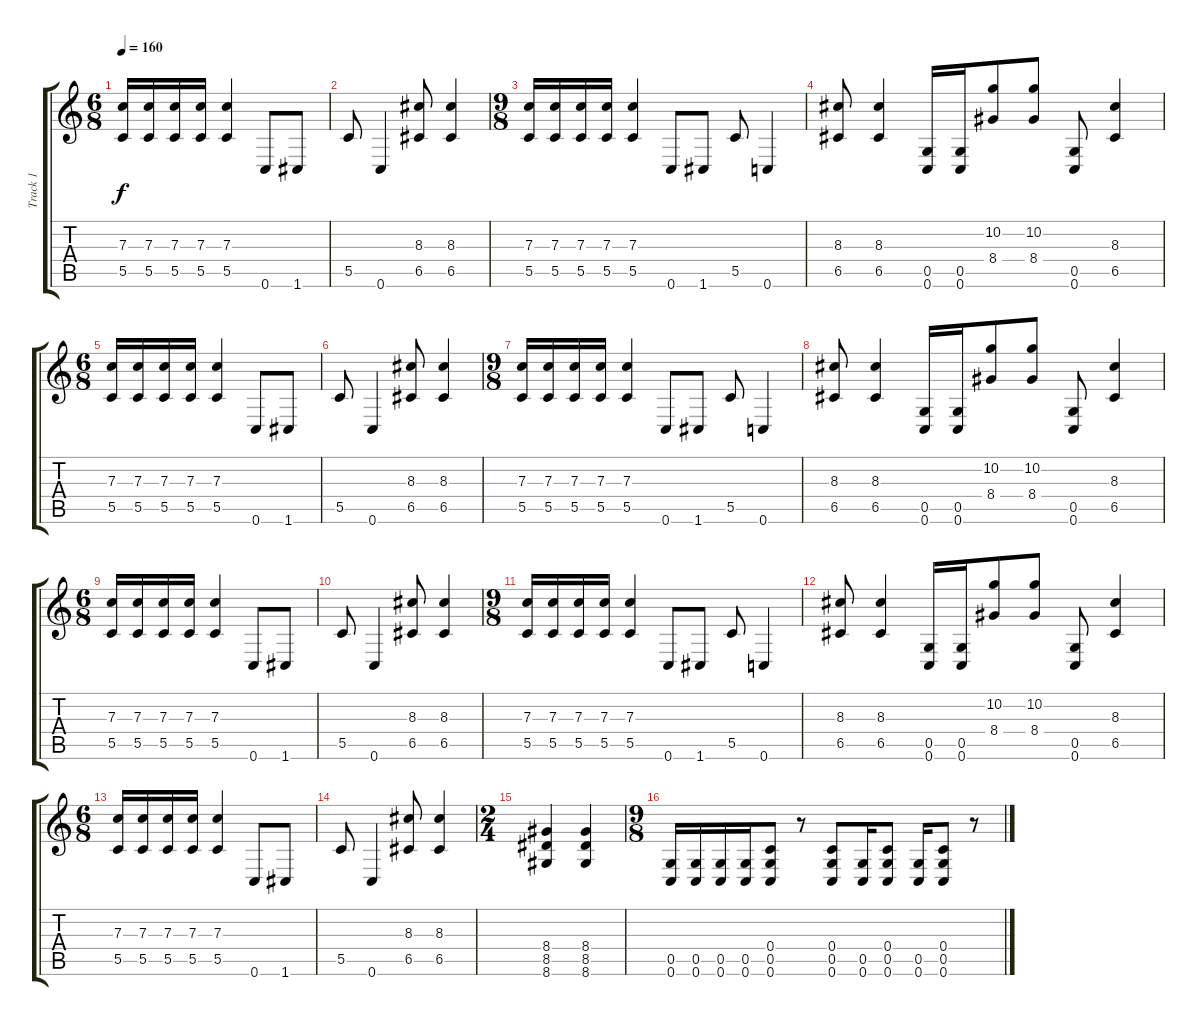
\track ("Track 1" "Track 1") {instrument distortionguitar}
\staff {score tabs}
\tuning (D4 A3 F3 C3 G2 C2) {hide}
\ts (6 8)
\tempo 160
\clef g2
\ks c
(7.3 5.5).16{dy f} (7.3 5.5).16 (7.3 5.5).16 (7.3 5.5).16 (7.3 5.5).4 0.6.8 1.6.8 |
5.5.8 0.6.4 (8.3 6.5).8 (8.3 6.5).4 |
\ts (9 8)
(7.3 5.5).16 (7.3 5.5).16 (7.3 5.5).16 (7.3 5.5).16 (7.3 5.5).4 0.6.8 1.6.8 5.5.8 0.6.4 |
(8.3 6.5).8 (8.3 6.5).4 (0.5 0.6).16 (0.5 0.6).16 (10.2 8.4).8 (10.2 8.4).8 (0.5 0.6).8 (8.3 6.5).4 |
\ts (6 8)
(7.3 5.5).16 (7.3 5.5).16 (7.3 5.5).16 (7.3 5.5).16 (7.3 5.5).4 0.6.8 1.6.8 |
5.5.8 0.6.4 (8.3 6.5).8 (8.3 6.5).4 |
\ts (9 8)
(7.3 5.5).16 (7.3 5.5).16 (7.3 5.5).16 (7.3 5.5).16 (7.3 5.5).4 0.6.8 1.6.8 5.5.8 0.6.4 |
(8.3 6.5).8 (8.3 6.5).4 (0.5 0.6).16 (0.5 0.6).16 (10.2 8.4).8 (10.2 8.4).8 (0.5 0.6).8 (8.3 6.5).4 |
\ts (6 8)
(7.3 5.5).16 (7.3 5.5).16 (7.3 5.5).16 (7.3 5.5).16 (7.3 5.5).4 0.6.8 1.6.8 |
5.5.8 0.6.4 (8.3 6.5).8 (8.3 6.5).4 |
\ts (9 8)
(7.3 5.5).16 (7.3 5.5).16 (7.3 5.5).16 (7.3 5.5).16 (7.3 5.5).4 0.6.8 1.6.8 5.5.8 0.6.4 |
(8.3 6.5).8 (8.3 6.5).4 (0.5 0.6).16 (0.5 0.6).16 (10.2 8.4).8 (10.2 8.4).8 (0.5 0.6).8 (8.3 6.5).4 |
\ts (6 8)
(7.3 5.5).16 (7.3 5.5).16 (7.3 5.5).16 (7.3 5.5).16 (7.3 5.5).4 0.6.8 1.6.8 |
5.5.8 0.6.4 (8.3 6.5).8 (8.3 6.5).4 |
\ts (2 4)
(8.4 8.5 8.6).4 (8.4 8.5 8.6).4 |
\ts (9 8)
(0.5 0.6).16 (0.5 0.6).16 (0.5 0.6).16 (0.5 0.6).16 (0.4 0.5 0.6).8 r.8 (0.4 0.5 0.6).8 (0.5 0.6).16 (0.4 0.5 0.6).8 (0.5 0.6).16 (0.4 0.5 0.6).8 r.8
